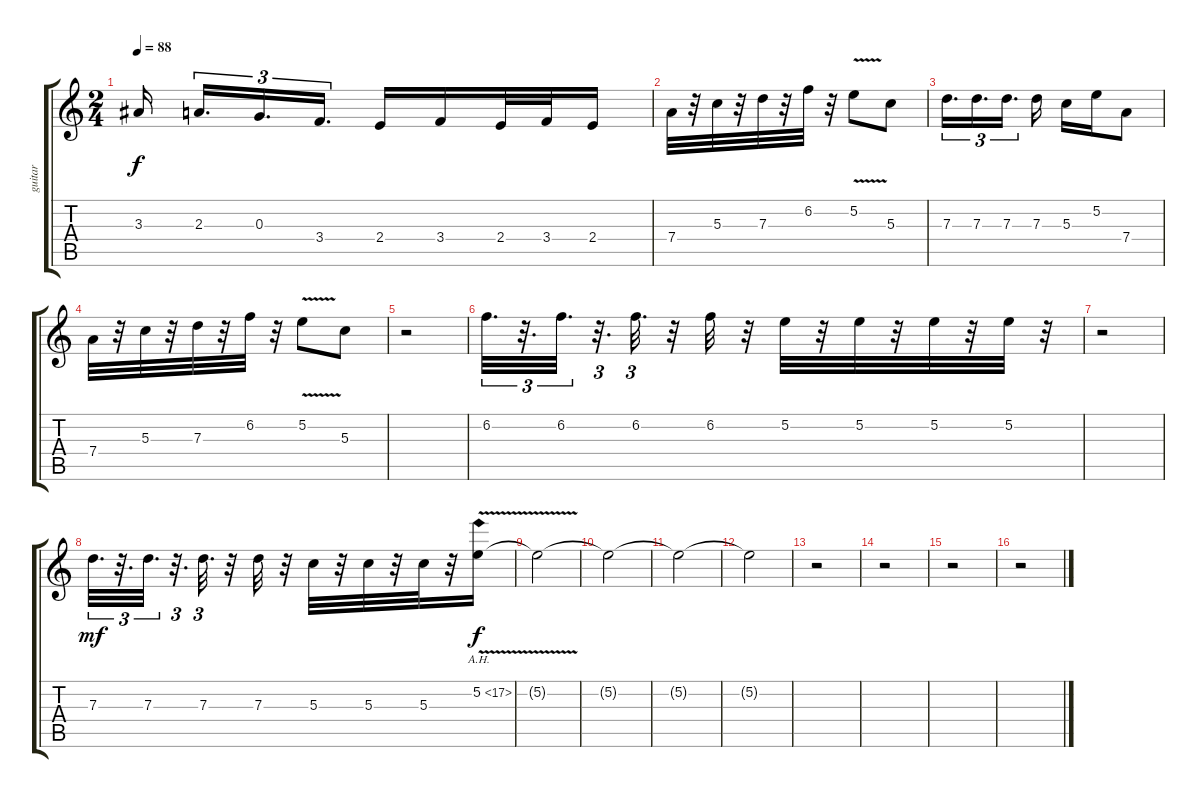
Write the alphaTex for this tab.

\track ("guitar    solo   two" "guitar    ") {instrument overdrivenguitar}
\staff {score tabs}
\tuning (E4 B3 G3 D3 A2 E2) {hide}
\ts (2 4)
\tempo 88
\clef g2
\ks c
3.3.16{dy f beam splitsecondary} 2.3.16{d tu (3 2)} 0.3.16{d tu (3 2)} 3.4.16{d tu (3 2)} 2.4.16 3.4.16 2.4.32 3.4.32 2.4.16 |
7.4.32 r.32 5.3.32 r.32 7.3.32 r.32 6.2.32 r.32 5.2{v}.8 5.3.8 |
7.3.16{d tu (3 2)} 7.3.16{d tu (3 2)} 7.3.16{d tu (3 2) beam splitsecondary} 7.3.16 5.3.16 5.2.16 7.4.8 |
7.4.32 r.32 5.3.32 r.32 7.3.32 r.32 6.2.32 r.32 5.2{v}.8 5.3.8 |
r.2 |
6.2.32{d tu (3 2)} r.32{d tu (3 2)} 6.2.32{d tu (3 2)} r.32{d tu (3 2)} 6.2.32{d tu (3 2)} r.32 6.2.32 r.32 5.2.32 r.32 5.2.32 r.32 5.2.32 r.32 5.2.32 r.32 |
r.2 |
7.3.32{d tu (3 2) dy mf} r.32{d tu (3 2)} 7.3.32{d tu (3 2)} r.32{d tu (3 2)} 7.3.32{d tu (3 2)} r.32 7.3.32 r.32 5.3.32 r.32 5.3.32 r.32 5.3.32 r.32 5.2{ah 12 v}.16{dy f volume 3} |
5.2{t}.2 |
5.2{t}.2 |
5.2{t}.2 |
5.2{t}.2 |
r.2{volume 13} |
r.2 |
r.2 |
r.2
